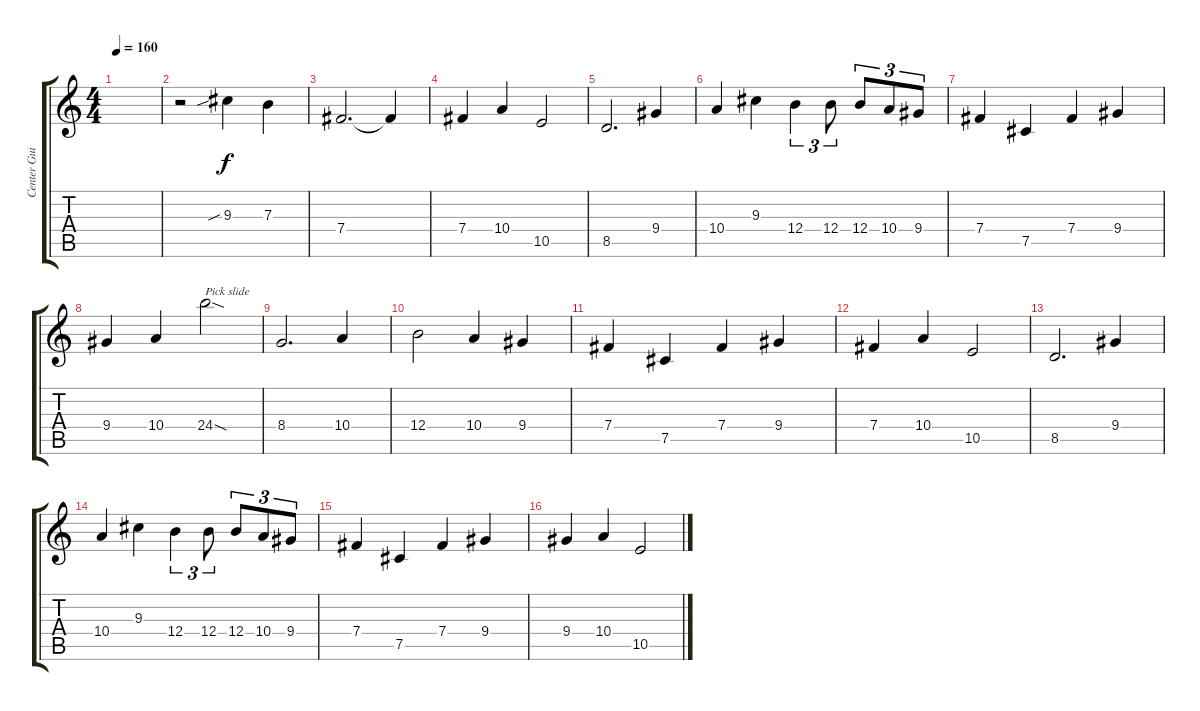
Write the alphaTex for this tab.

\track ("Center Guitar" "Center Gui") {instrument distortionguitar}
\staff {score tabs}
\tuning (Db4 Ab3 E3 B2 Gb2 Db2) {hide}
\ts (4 4)
\tempo 160
\clef g2
\ks c
|
r.2 9.3{sib}.4 7.3.4 |
7.4.2{d} 7.4{t}.4 |
7.4.4 10.4.4 10.5.2 |
8.5.2{d} 9.4.4 |
10.4.4 9.3.4 12.4.4{tu (3 2)} 12.4.8{tu (3 2)} 12.4.8{tu (3 2)} 10.4.8{tu (3 2)} 9.4.8{tu (3 2)} |
7.4.4 7.5.4 7.4.4 9.4.4 |
9.4.4 10.4.4 24.4{sod}.2{txt "Pick slide"} |
8.4.2{d} 10.4.4 |
12.4.2 10.4.4 9.4.4 |
7.4.4 7.5.4 7.4.4 9.4.4 |
7.4.4 10.4.4 10.5.2 |
8.5.2{d} 9.4.4 |
10.4.4 9.3.4 12.4.4{tu (3 2)} 12.4.8{tu (3 2)} 12.4.8{tu (3 2)} 10.4.8{tu (3 2)} 9.4.8{tu (3 2)} |
7.4.4 7.5.4 7.4.4 9.4.4 |
9.4.4 10.4.4 10.5.2
